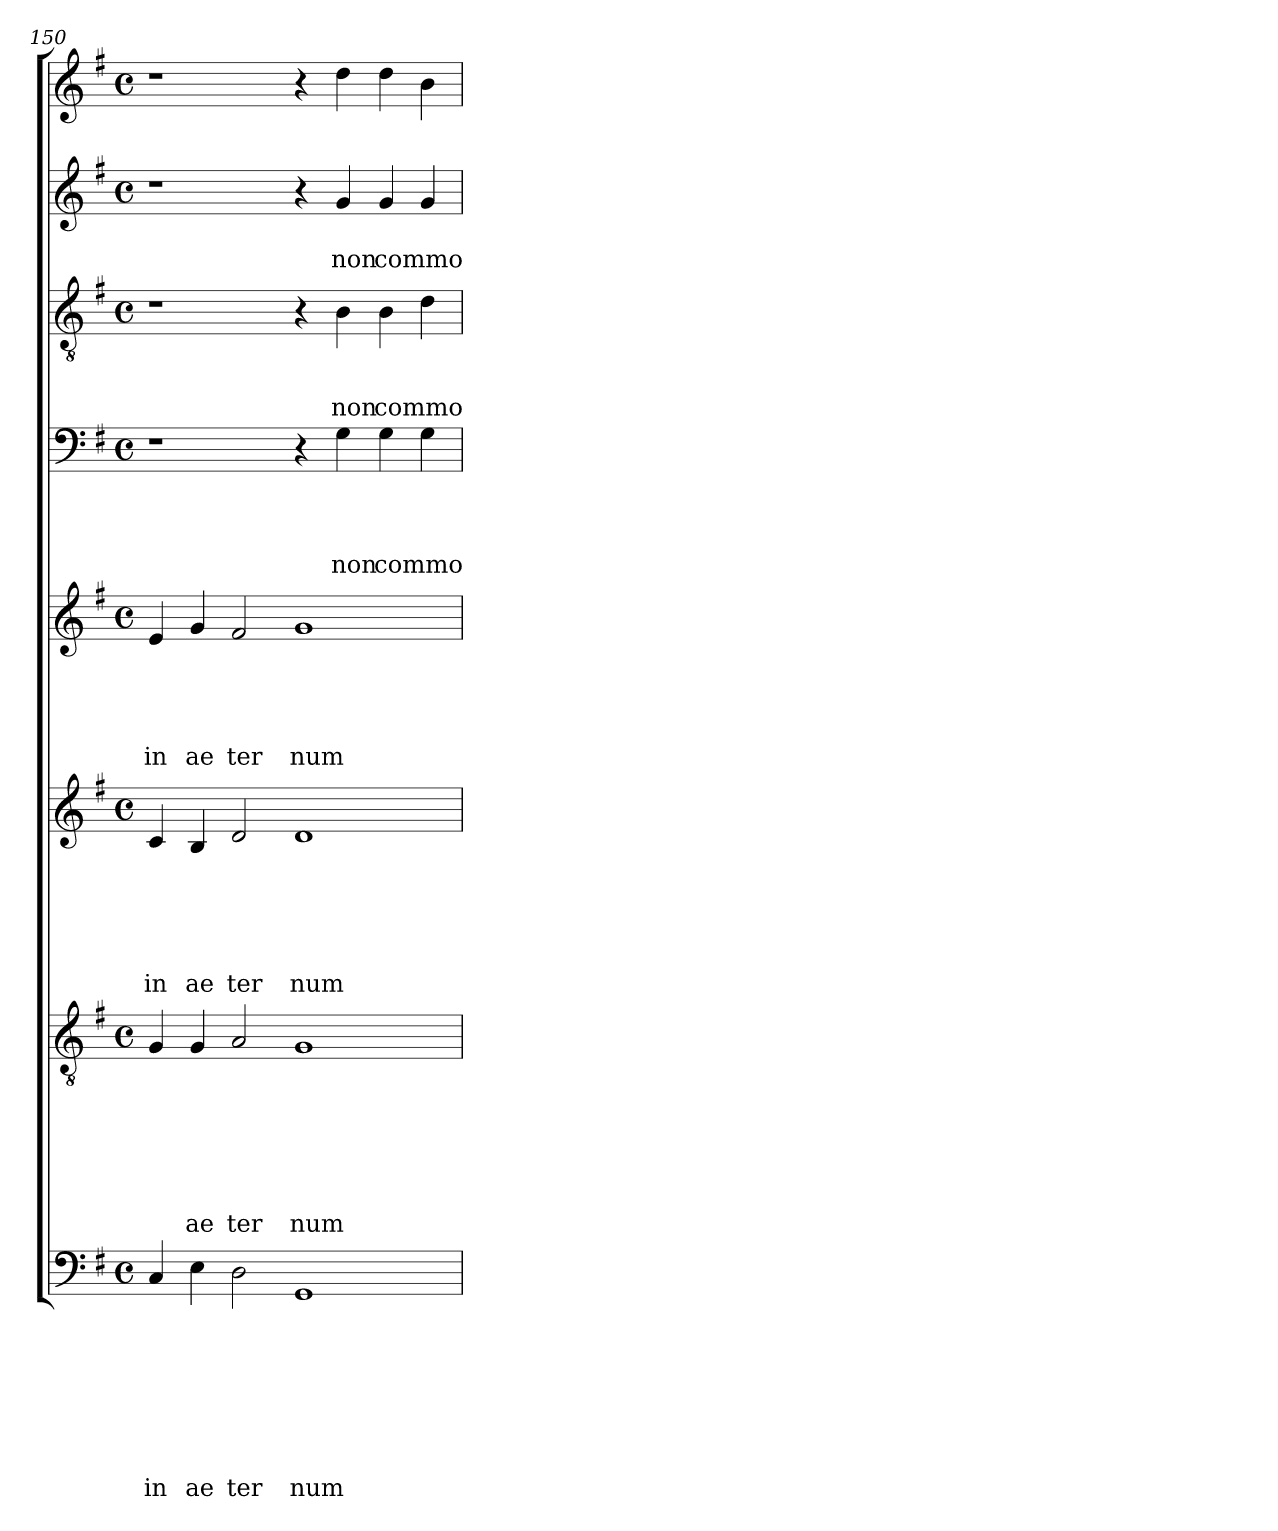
**kern	**text	**text	**text	**text	**text	**text	**text	**text	**kern	**text	**text	**text	**text	**text	**text	**text	**kern	**text	**text	**text	**text	**text	**text	**kern	**text	**text	**text	**text	**text	**kern	**text	**text	**text	**text	**kern	**text	**text	**text	**kern	**text	**text	**kern
*part8	*part8	*part8	*part8	*part8	*part8	*part8	*part8	*part8	*part7	*part7	*part7	*part7	*part7	*part7	*part7	*part7	*part6	*part6	*part6	*part6	*part6	*part6	*part6	*part5	*part5	*part5	*part5	*part5	*part5	*part4	*part4	*part4	*part4	*part4	*part3	*part3	*part3	*part3	*part2	*part2	*part2	*part1
*staff8	*staff8	*staff8	*staff8	*staff8	*staff8	*staff8	*staff8	*staff8	*staff7	*staff7	*staff7	*staff7	*staff7	*staff7	*staff7	*staff7	*staff6	*staff6	*staff6	*staff6	*staff6	*staff6	*staff6	*staff5	*staff5	*staff5	*staff5	*staff5	*staff5	*staff4	*staff4	*staff4	*staff4	*staff4	*staff3	*staff3	*staff3	*staff3	*staff2	*staff2	*staff2	*staff1
*clefF4	*	*	*	*	*	*	*	*	*clefGv2	*	*	*	*	*	*	*	*clefG2	*	*	*	*	*	*	*clefG2	*	*	*	*	*	*clefF4	*	*	*	*	*clefGv2	*	*	*	*clefG2	*	*	*clefG2
*k[f#]	*	*	*	*	*	*	*	*	*k[f#]	*	*	*	*	*	*	*	*k[f#]	*	*	*	*	*	*	*k[f#]	*	*	*	*	*	*k[f#]	*	*	*	*	*k[f#]	*	*	*	*k[f#]	*	*	*k[f#]
*G:	*	*	*	*	*	*	*	*	*G:	*	*	*	*	*	*	*	*G:	*	*	*	*	*	*	*G:	*	*	*	*	*	*G:	*	*	*	*	*G:	*	*	*	*G:	*	*	*G:
*M4/4	*	*	*	*	*	*	*	*	*M4/4	*	*	*	*	*	*	*	*M4/4	*	*	*	*	*	*	*M4/4	*	*	*	*	*	*M4/4	*	*	*	*	*M4/4	*	*	*	*M4/4	*	*	*M4/4
*met(c)	*	*	*	*	*	*	*	*	*met(c)	*	*	*	*	*	*	*	*met(c)	*	*	*	*	*	*	*met(c)	*	*	*	*	*	*met(c)	*	*	*	*	*met(c)	*	*	*	*met(c)	*	*	*met(c)
=150	=150	=150	=150	=150	=150	=150	=150	=150	=150	=150	=150	=150	=150	=150	=150	=150	=150	=150	=150	=150	=150	=150	=150	=150	=150	=150	=150	=150	=150	=150	=150	=150	=150	=150	=150	=150	=150	=150	=150	=150	=150	=150
!	!	!	!	!	!	!	!	!LO:LY:b	!	!	!	!	!	!	!	!	!	!	!	!	!	!	!LO:LY:b	!	!	!	!	!	!LO:LY:b	!	!	!	!	!	!	!	!	!	!	!	!	!
4C/	.	.	.	.	.	.	.	in	4G/	.	.	.	.	.	.	.	4c/	.	.	.	.	.	in	4e/	.	.	.	.	in	1r	.	.	.	.	1r	.	.	.	1r	.	.	1r
!	!	!	!	!	!	!	!	!LO:LY:b	!	!	!	!	!	!	!	!LO:LY:b	!	!	!	!	!	!	!LO:LY:b	!	!	!	!	!	!LO:LY:b	!	!	!	!	!	!	!	!	!	!	!	!	!
4E\	.	.	.	.	.	.	.	ae	4G/	.	.	.	.	.	.	ae	4B/	.	.	.	.	.	ae	4g/	.	.	.	.	ae	.	.	.	.	.	.	.	.	.	.	.	.	.
!	!	!	!	!	!	!	!	!LO:LY:b	!	!	!	!	!	!	!	!LO:LY:b	!	!	!	!	!	!	!LO:LY:b	!	!	!	!	!	!LO:LY:b	!	!	!	!	!	!	!	!	!	!	!	!	!
2D\	.	.	.	.	.	.	.	ter	2A/	.	.	.	.	.	.	ter	2d/	.	.	.	.	.	ter	2f#/	.	.	.	.	ter	.	.	.	.	.	.	.	.	.	.	.	.	.
!	!	!	!	!	!	!	!	!LO:LY:b	!	!	!	!	!	!	!	!LO:LY:b	!	!	!	!	!	!	!LO:LY:b	!	!	!	!	!	!LO:LY:b	!	!	!	!	!	!	!	!	!	!	!	!	!
1GG	.	.	.	.	.	.	.	num	1G	.	.	.	.	.	.	num	1d	.	.	.	.	.	num	1g	.	.	.	.	num	4r	.	.	.	.	4r	.	.	.	4r	.	.	4r
!	!	!	!	!	!	!	!	!	!	!	!	!	!	!	!	!	!	!	!	!	!	!	!	!	!	!	!	!	!	!	!	!	!	!LO:LY:b	!	!	!	!LO:LY:b	!	!	!LO:LY:b	!
.	.	.	.	.	.	.	.	.	.	.	.	.	.	.	.	.	.	.	.	.	.	.	.	.	.	.	.	.	.	4G\	.	.	.	non	4B\	.	.	non	4g/	.	non	4dd\
!	!	!	!	!	!	!	!	!	!	!	!	!	!	!	!	!	!	!	!	!	!	!	!	!	!	!	!	!	!	!	!	!	!	!LO:LY:b	!	!	!	!LO:LY:b	!	!	!LO:LY:b	!
.	.	.	.	.	.	.	.	.	.	.	.	.	.	.	.	.	.	.	.	.	.	.	.	.	.	.	.	.	.	4G\	.	.	.	commo-	4B\	.	.	commo-	4g/	.	commo	4dd\
.	.	.	.	.	.	.	.	.	.	.	.	.	.	.	.	.	.	.	.	.	.	.	.	.	.	.	.	.	.	4G\	.	.	.	.	4d\	.	.	.	4g/	.	.	4b\
=	=	=	=	=	=	=	=	=	=	=	=	=	=	=	=	=	=	=	=	=	=	=	=	=	=	=	=	=	=	=	=	=	=	=	=	=	=	=	=	=	=	=
*-	*-	*-	*-	*-	*-	*-	*-	*-	*-	*-	*-	*-	*-	*-	*-	*-	*-	*-	*-	*-	*-	*-	*-	*-	*-	*-	*-	*-	*-	*-	*-	*-	*-	*-	*-	*-	*-	*-	*-	*-	*-	*-
